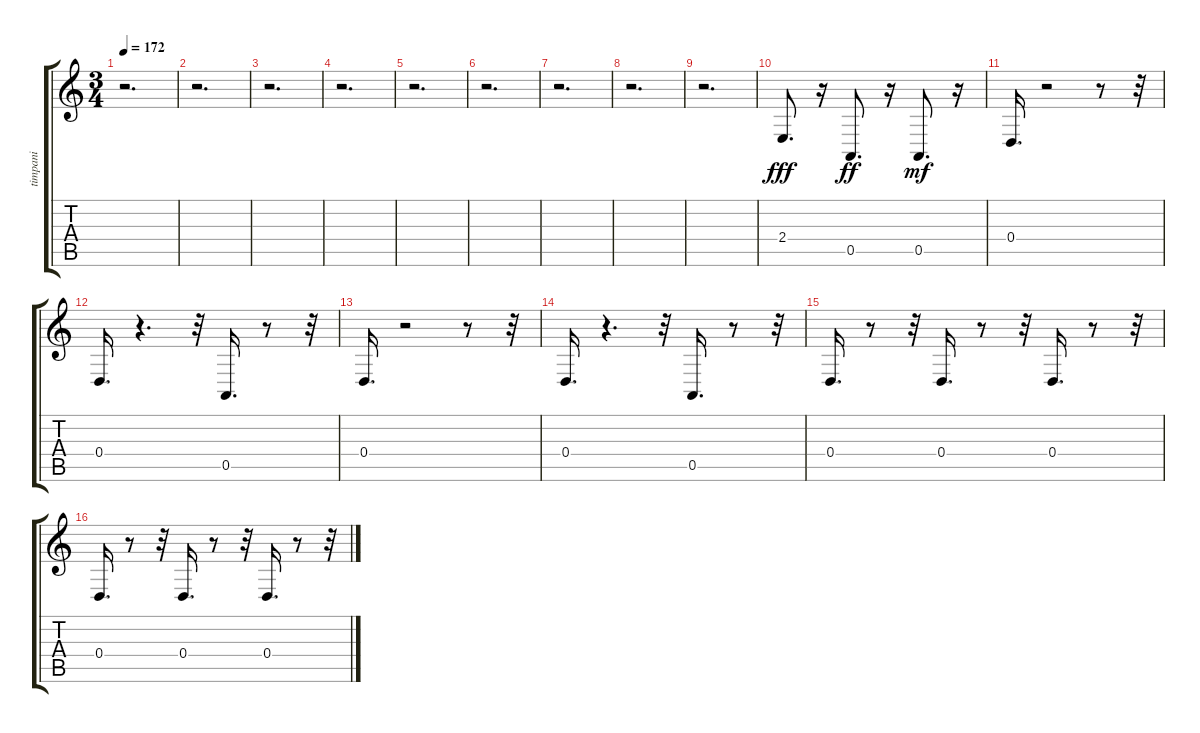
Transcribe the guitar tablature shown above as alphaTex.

\track ("timpani " "timpani ") {instrument stringensemble1}
\staff {score tabs}
\tuning (E4 B3 G3 D3 A2 E2) {hide}
\ts (3 4)
\tempo 172
\clef g2
\ks c
r.2{d dy mf} |
r.2{d} |
r.2{d} |
r.2{d} |
r.2{d} |
r.2{d} |
r.2{d} |
r.2{d} |
r.2{d} |
2.4.8{d dy fff} r.16 0.5.8{d dy ff} r.16 0.5.8{d dy mf} r.16 |
0.4.16{d} r.2 r.8 r.32 |
0.4.16{d} r.4{d} r.32 0.5.16{d} r.8 r.32 |
0.4.16{d} r.2 r.8 r.32 |
0.4.16{d} r.4{d} r.32 0.5.16{d} r.8 r.32 |
0.4.16{d} r.8 r.32 0.4.16{d} r.8 r.32 0.4.16{d} r.8 r.32 |
0.4.16{d} r.8 r.32 0.4.16{d} r.8 r.32 0.4.16{d} r.8 r.32
